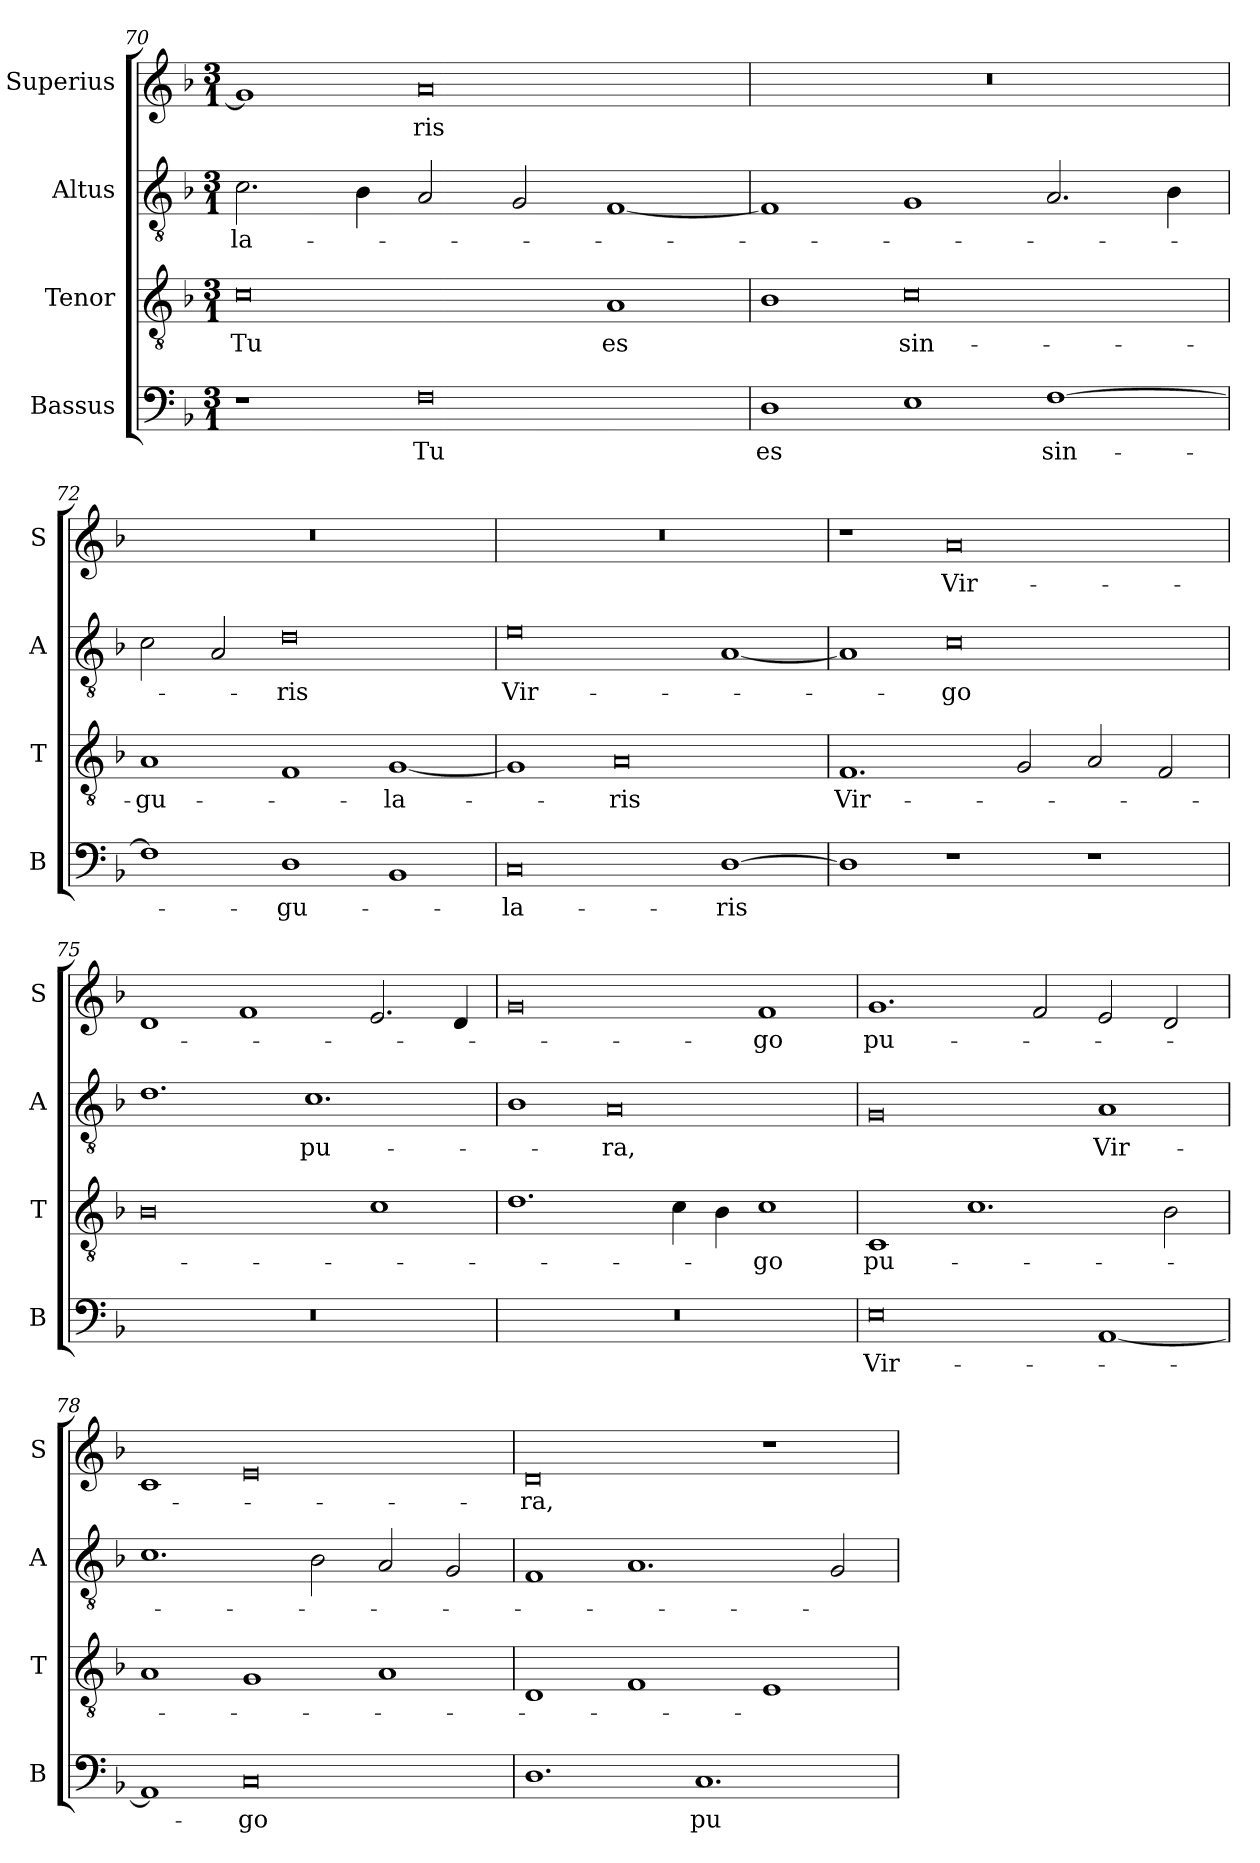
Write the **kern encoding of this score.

**kern	**text	**kern	**text	**kern	**text	**kern	**text
*part4	*part4	*part3	*part3	*part2	*part2	*part1	*part1
*staff4	*staff4	*staff3	*staff3	*staff2	*staff2	*staff1	*staff1
*I"Bassus	*	*I"Tenor	*	*I"Altus	*	*I"Superius	*
*I'B	*	*I'T	*	*I'A	*	*I'S	*
*clefF4	*	*clefGv2	*	*clefGv2	*	*clefG2	*
*k[b-]	*	*k[b-]	*	*k[b-]	*	*k[b-]	*
*F:	*	*F:	*	*F:	*	*F:	*
*M3/1	*	*M3/1	*	*M3/1	*	*M3/1	*
=70	=70	=70	=70	=70	=70	=70	=70
1r	.	0c	Tu	2.c	-la-	1g]	.
.	.	.	.	4B-	.	.	.
0F	Tu	.	.	2A	.	0a	-ris
.	.	.	.	2G	.	.	.
.	.	1A	es	[1F	.	.	.
=71	=71	=71	=71	=71	=71	=71	=71
1D	es	1B-	.	1F]	.	0.r	.
1E	.	0c	sin-	1G	.	.	.
[1F	sin-	.	.	2.A	.	.	.
.	.	.	.	4B-	.	.	.
=72	=72	=72	=72	=72	=72	=72	=72
1F]	.	1A	-gu-	2c	.	0.r	.
.	.	.	.	2A	.	.	.
1D	-gu-	1F	.	0d	-ris	.	.
1BB-	.	[1G	-la-	.	.	.	.
=73	=73	=73	=73	=73	=73	=73	=73
0C	-la-	1G]	.	0e	Vir-	0.r	.
.	.	0A	-ris	.	.	.	.
[1D	-ris	.	.	[1A	.	.	.
=74	=74	=74	=74	=74	=74	=74	=74
1D]	.	1.F	Vir-	1A]	.	1r	.
1r	.	.	.	0c	-go	0a	Vir-
.	.	2G	.	.	.	.	.
1r	.	2A	.	.	.	.	.
.	.	2F	.	.	.	.	.
=75	=75	=75	=75	=75	=75	=75	=75
0.r	.	0B-	.	1.d	.	1d	.
.	.	.	.	.	.	1f	.
.	.	.	.	1.c	pu-	.	.
.	.	1c	.	.	.	2.e	.
.	.	.	.	.	.	4d	.
=76	=76	=76	=76	=76	=76	=76	=76
0.r	.	1.d	.	1B-	.	0g	.
.	.	.	.	0A	-ra,	.	.
.	.	4c	.	.	.	.	.
.	.	4B-	.	.	.	.	.
.	.	1c	-go	.	.	1f	-go
=77	=77	=77	=77	=77	=77	=77	=77
0E	Vir-	1C	pu-	0G	.	1.g	pu-
.	.	1.c	.	.	.	.	.
.	.	.	.	.	.	2f	.
[1AA	.	.	.	1A	Vir-	2e	.
.	.	2B-	.	.	.	2d	.
=78	=78	=78	=78	=78	=78	=78	=78
1AA]	.	1A	.	1.c	.	1c	.
0C	-go	1G	.	.	.	0e	.
.	.	.	.	2B-	.	.	.
.	.	1A	.	2A	.	.	.
.	.	.	.	2G	.	.	.
=79	=79	=79	=79	=79	=79	=79	=79
1.D	.	1D	.	1F	.	0d	-ra,
.	.	1F	.	1.A	.	.	.
1.C	pu-	.	.	.	.	.	.
.	.	1E	.	.	.	1r	.
.	.	.	.	2G	.	.	.
=	=	=	=	=	=	=	=
*-	*-	*-	*-	*-	*-	*-	*-
